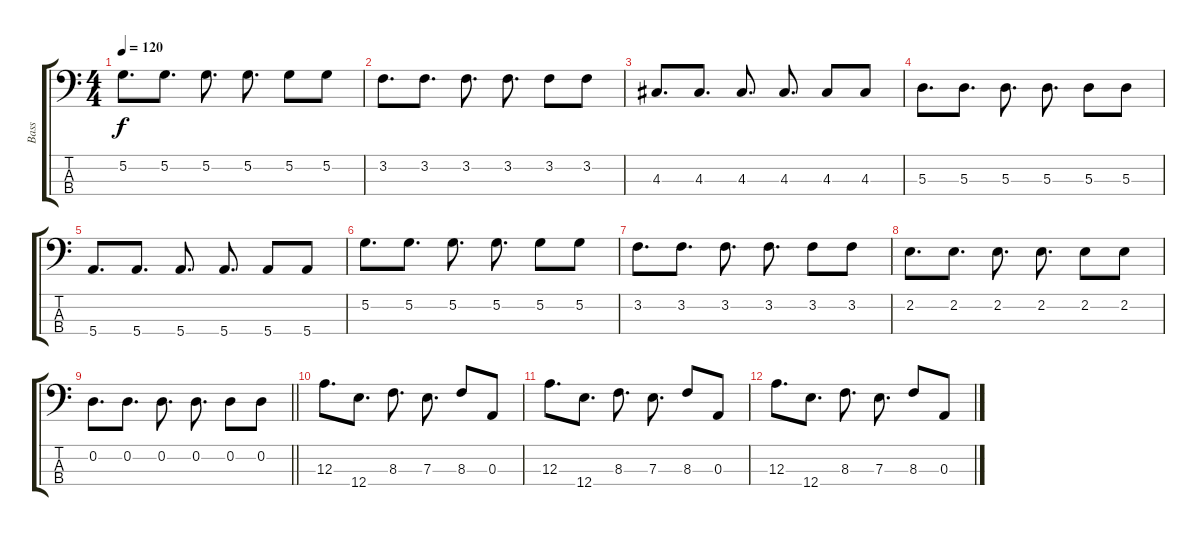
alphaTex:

\track ("Bass" "Bass") {instrument electricbassfinger}
\staff {score tabs}
\tuning (G2 D2 A1 E1) {hide}
\ts (4 4)
\tempo 120
\clef f4
\ks c
5.2.8{d dy f} 5.2.8{d} 5.2.8{d} 5.2.8{d} 5.2.8 5.2.8 |
3.2.8{d} 3.2.8{d} 3.2.8{d} 3.2.8{d} 3.2.8 3.2.8 |
4.3.8{d} 4.3.8{d} 4.3.8{d} 4.3.8{d} 4.3.8 4.3.8 |
5.3.8{d} 5.3.8{d} 5.3.8{d} 5.3.8{d} 5.3.8 5.3.8 |
5.4.8{d} 5.4.8{d} 5.4.8{d} 5.4.8{d} 5.4.8 5.4.8 |
5.2.8{d} 5.2.8{d} 5.2.8{d} 5.2.8{d} 5.2.8 5.2.8 |
3.2.8{d} 3.2.8{d} 3.2.8{d} 3.2.8{d} 3.2.8 3.2.8 |
2.2.8{d} 2.2.8{d} 2.2.8{d} 2.2.8{d} 2.2.8 2.2.8 |
\barLineRight lightlight
0.2.8{d} 0.2.8{d} 0.2.8{d} 0.2.8{d} 0.2.8 0.2.8 |
12.3.8{d} 12.4.8{d} 8.3.8{d} 7.3.8{d} 8.3.8 0.3.8 |
12.3.8{d} 12.4.8{d} 8.3.8{d} 7.3.8{d} 8.3.8 0.3.8 |
12.3.8{d} 12.4.8{d} 8.3.8{d} 7.3.8{d} 8.3.8 0.3.8
